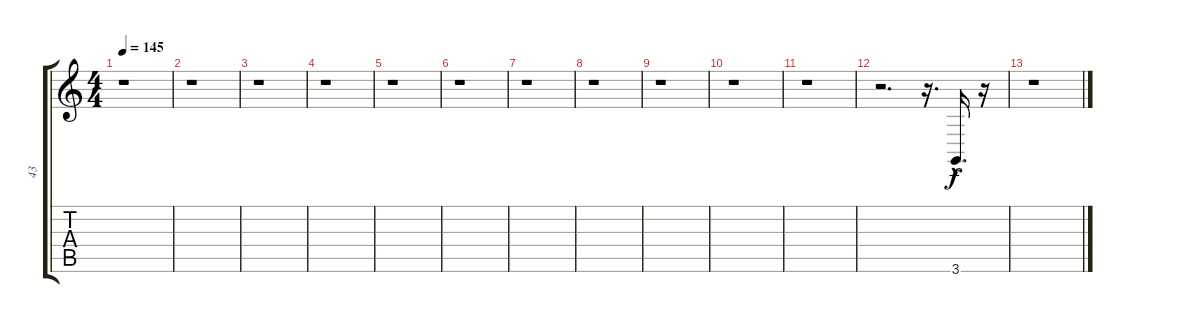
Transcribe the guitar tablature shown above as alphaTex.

\track ("43" "43") {instrument voiceoohs}
\staff {score tabs}
\tuning (E4 B3 G3 D3 A2 E2) {hide}
\ts (4 4)
\tempo 145
\clef g2
\ks c
r.1{dy ff} |
r.1 |
r.1 |
r.1 |
r.1 |
r.1 |
r.1 |
r.1 |
r.1 |
r.1 |
r.1 |
r.2{d} r.16{d} 3.6{hac}.16{d dy f} r.16 |
r.1
